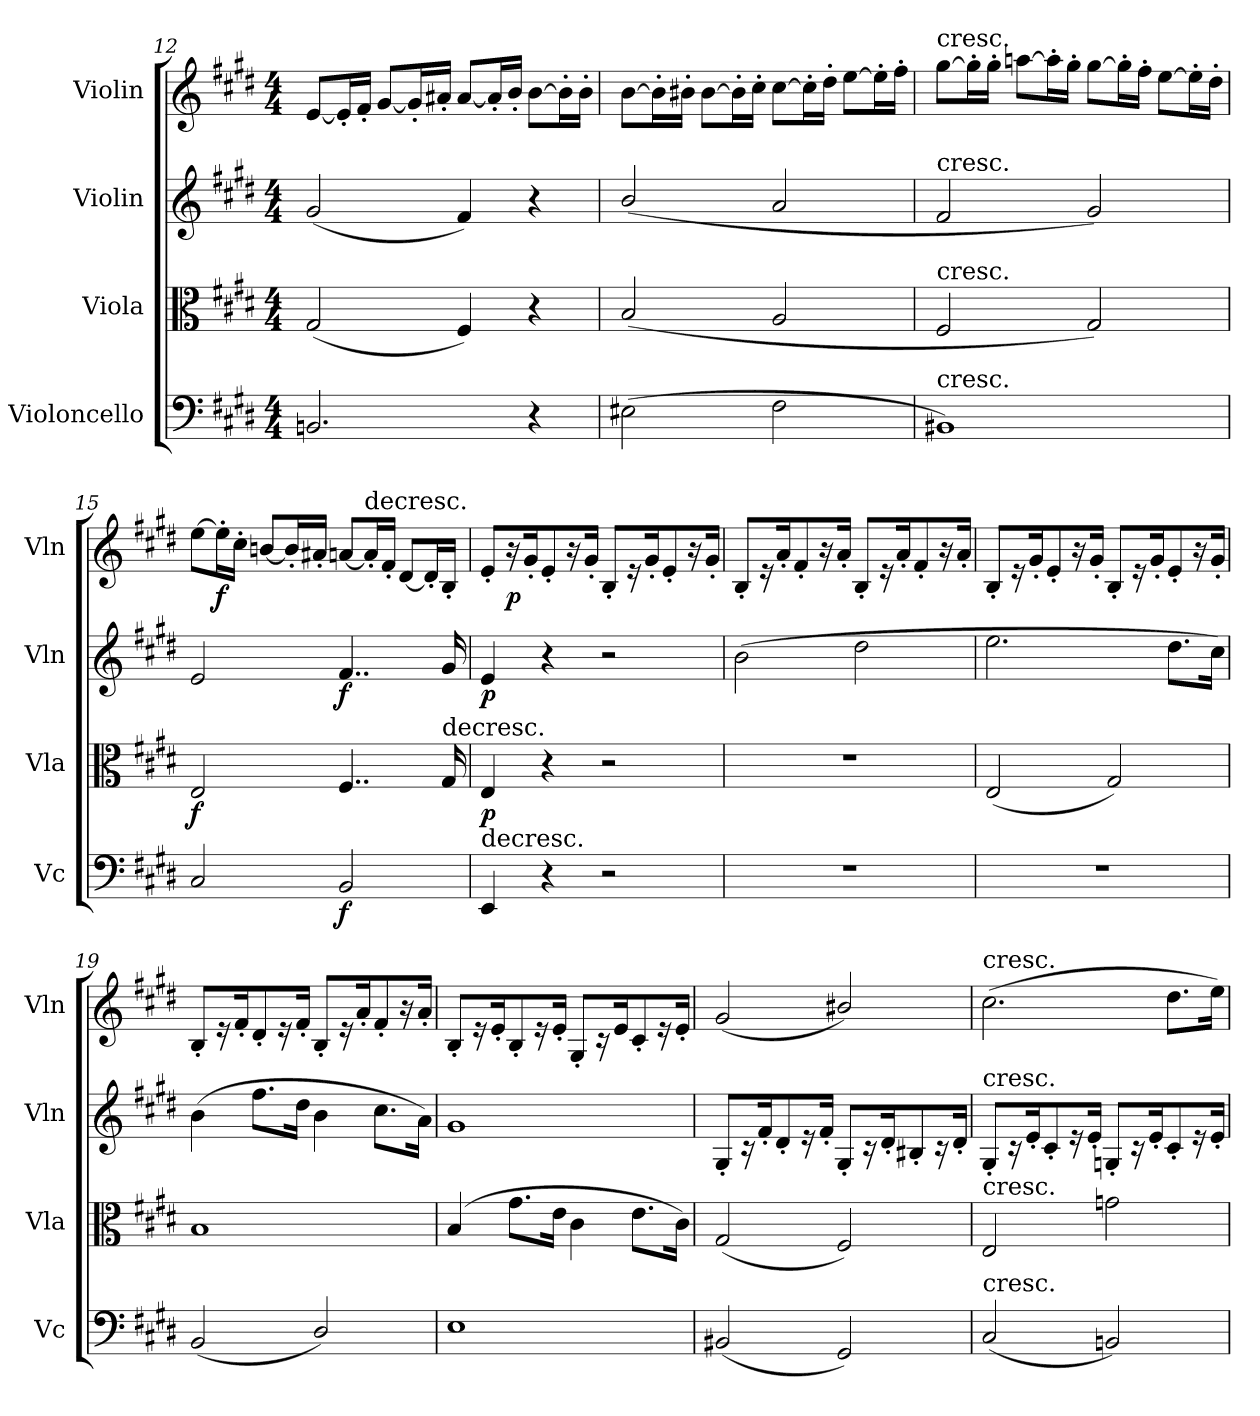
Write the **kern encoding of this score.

**kern	**dynam	**kern	**dynam	**kern	**dynam	**kern	**dynam
*part4	*part4	*part3	*part3	*part2	*part2	*part1	*part1
*staff4	*staff4	*staff3	*staff3	*staff2	*staff2	*staff1	*staff1
*I"Violoncello	*	*I"Viola	*	*I"Violin	*	*I"Violin	*
*I'Vc	*	*I'Vla	*	*I'Vln	*	*I'Vln	*
*clefF4	*	*clefC3	*	*clefG2	*	*clefG2	*
*k[f#c#g#d#]	*	*k[f#c#g#d#]	*	*k[f#c#g#d#]	*	*k[f#c#g#d#]	*
*E:	*	*E:	*	*E:	*	*E:	*
*M4/4	*	*M4/4	*	*M4/4	*	*M4/4	*
=12	=12	=12	=12	=12	=12	=12	=12
2.BBn/	.	(2G#/	.	(2g#/	.	[8e/L	.
.	.	.	.	.	.	16e'/L]	.
.	.	.	.	.	.	16f#'/JJ	.
.	.	.	.	.	.	[8g#/L	.
.	.	.	.	.	.	16g#'/L]	.
.	.	.	.	.	.	16a#X'/JJ	.
.	.	4F#/)	.	4f#/)	.	[8a#/L	.
.	.	.	.	.	.	16a#'/L]	.
.	.	.	.	.	.	16b'/JJ	.
4r	.	4r	.	4r	.	[8b\L	.
.	.	.	.	.	.	16b'\L]	.
.	.	.	.	.	.	16b'\JJ	.
=13	=13	=13	=13	=13	=13	=13	=13
(2E#X\	.	(2B/	.	(2b/	.	[8b\L	.
.	.	.	.	.	.	16b'\L]	.
.	.	.	.	.	.	16b#X'\JJ	.
.	.	.	.	.	.	[8b#\L	.
.	.	.	.	.	.	16b#'\L]	.
.	.	.	.	.	.	16cc#'\JJ	.
2F#\	.	2A/	.	2a/	.	[8cc#\L	.
.	.	.	.	.	.	16cc#'\L]	.
.	.	.	.	.	.	16dd#'\JJ	.
.	.	.	.	.	.	[8ee\L	.
.	.	.	.	.	.	16ee'\L]	.
.	.	.	.	.	.	16ff#'\JJ	.
=14	=14	=14	=14	=14	=14	=14	=14
!	!	!	!	!	!	!LO:TX:t=cresc.	!
!	!	!	!	!LO:TX:t=cresc.	!	!	!
!	!	!LO:TX:t=cresc.	!	!	!	!	!
!LO:TX:t=cresc.	!	!	!	!	!	!	!
1BB#X)	.	2F#/	.	2f#/	.	[8gg#\L	.
.	.	.	.	.	.	16gg#'\L]	.
.	.	.	.	.	.	16gg#'\JJ	.
.	.	.	.	.	.	[8aan\L	.
.	.	.	.	.	.	16aa'\L]	.
.	.	.	.	.	.	16gg#'\JJ	.
.	.	2G#/)	.	2g#/)	.	[8gg#\L	.
.	.	.	.	.	.	16gg#'\L]	.
.	.	.	.	.	.	16ff#'\JJ	.
.	.	.	.	.	.	[8ee\L	.
.	.	.	.	.	.	16ee'\L]	.
.	.	.	.	.	.	16dd#'\JJ	.
=15	=15	=15	=15	=15	=15	=15	=15
2C#/	.	2E/	f	2e/	.	[8ee\L	.
.	.	.	.	.	.	16ee'\L]	f
.	.	.	.	.	.	16cc#'\JJ	.
.	.	.	.	.	.	[8bn/L	.
.	.	.	.	.	.	16b'/L]	.
.	.	.	.	.	.	16a#X'/JJ	.
2BB/	f	4..F#/	.	4..f#/	f	[8an/L	.
!	!	!	!	!	!	!LO:TX:t=decresc.	!
.	.	.	.	.	.	16a'/L]	.
.	.	.	.	.	.	16f#'/JJ	.
.	.	.	.	.	.	[8d#/L	.
.	.	.	.	.	.	16d#'/L]	.
!	!	!LO:TX:t=decresc.	!	!	!	!	!
.	.	16G#/	.	16g#/	.	16B'/JJ	.
=16	=16	=16	=16	=16	=16	=16	=16
!LO:TX:t=decresc.	!	!	!	!	!	!	!
4EE/	.	4E/	p	4e/	p	8e'/L	.
.	.	.	.	.	.	16r	p
.	.	.	.	.	.	16g#'/K	.
4r	.	4r	.	4r	.	8e'/	.
.	.	.	.	.	.	16r	.
.	.	.	.	.	.	16g#'/Jk	.
2r	.	2r	.	2r	.	8B'/L	.
.	.	.	.	.	.	16r	.
.	.	.	.	.	.	16g#'/K	.
.	.	.	.	.	.	8e'/	.
.	.	.	.	.	.	16r	.
.	.	.	.	.	.	16g#'/Jk	.
=17	=17	=17	=17	=17	=17	=17	=17
1r	.	1r	.	(2b\	.	8B'/L	.
.	.	.	.	.	.	16r	.
.	.	.	.	.	.	16a'/K	.
.	.	.	.	.	.	8f#'/	.
.	.	.	.	.	.	16r	.
.	.	.	.	.	.	16a'/Jk	.
.	.	.	.	2dd#\	.	8B'/L	.
.	.	.	.	.	.	16r	.
.	.	.	.	.	.	16a'/K	.
.	.	.	.	.	.	8f#'/	.
.	.	.	.	.	.	16r	.
.	.	.	.	.	.	16a'/Jk	.
=18	=18	=18	=18	=18	=18	=18	=18
1r	.	(2E/	.	2.ee\	.	8B'/L	.
.	.	.	.	.	.	16r	.
.	.	.	.	.	.	16g#'/K	.
.	.	.	.	.	.	8e'/	.
.	.	.	.	.	.	16r	.
.	.	.	.	.	.	16g#'/Jk	.
.	.	2G#/)	.	.	.	8B'/L	.
.	.	.	.	.	.	16r	.
.	.	.	.	.	.	16g#'/K	.
.	.	.	.	8.dd#\L	.	8e'/	.
.	.	.	.	.	.	16r	.
.	.	.	.	16cc#\Jk)	.	16g#'/Jk	.
=19	=19	=19	=19	=19	=19	=19	=19
(2BB/	.	1B	.	(4b\	.	8B'/L	.
.	.	.	.	.	.	16r	.
.	.	.	.	.	.	16f#'/K	.
.	.	.	.	8.ff#\L	.	8d#'/	.
.	.	.	.	.	.	16r	.
.	.	.	.	16dd#\Jk	.	16f#'/Jk	.
2D#/)	.	.	.	4b\	.	8B'/L	.
.	.	.	.	.	.	16r	.
.	.	.	.	.	.	16a'/K	.
.	.	.	.	8.cc#\L	.	8f#'/	.
.	.	.	.	.	.	16r	.
.	.	.	.	16a\Jk)	.	16a'/Jk	.
=20	=20	=20	=20	=20	=20	=20	=20
1E	.	(4B/	.	1g#	.	8B'/L	.
.	.	.	.	.	.	16r	.
.	.	.	.	.	.	16e'/K	.
.	.	8.g#\L	.	.	.	8B'/	.
.	.	.	.	.	.	16r	.
.	.	16e\Jk	.	.	.	16e'/Jk	.
.	.	4c#\	.	.	.	8G#'/L	.
.	.	.	.	.	.	16r	.
.	.	.	.	.	.	16e/K	.
.	.	8.e\L	.	.	.	8c#'/	.
.	.	.	.	.	.	16r	.
.	.	16c#\Jk)	.	.	.	16e'/Jk	.
=21	=21	=21	=21	=21	=21	=21	=21
(2BB#X/	.	(2G#/	.	8G#'/L	.	(2g#/	.
.	.	.	.	16r	.	.	.
.	.	.	.	16f#'/K	.	.	.
.	.	.	.	8d#'/	.	.	.
.	.	.	.	16r	.	.	.
.	.	.	.	16f#'/Jk	.	.	.
2GG#/)	.	2F#/)	.	8G#'/L	.	2b#X/)	.
.	.	.	.	16r	.	.	.
.	.	.	.	16d#'/K	.	.	.
.	.	.	.	8B#X'/	.	.	.
.	.	.	.	16r	.	.	.
.	.	.	.	16d#'/Jk	.	.	.
=22	=22	=22	=22	=22	=22	=22	=22
!	!	!	!	!	!	!LO:TX:t=cresc.	!
!	!	!	!	!LO:TX:t=cresc.	!	!	!
!	!	!LO:TX:t=cresc.	!	!	!	!	!
!LO:TX:t=cresc.	!	!	!	!	!	!	!
(2C#/	.	2E/	.	8G#'/L	.	(2.cc#\	.
.	.	.	.	16r	.	.	.
.	.	.	.	16e'/K	.	.	.
.	.	.	.	8c#'/	.	.	.
.	.	.	.	16r	.	.	.
.	.	.	.	16e'/Jk	.	.	.
2BBn/)	.	2gn\	.	8Gn'/L	.	.	.
.	.	.	.	16r	.	.	.
.	.	.	.	16e'/K	.	.	.
.	.	.	.	8c#'/	.	8.dd#\L	.
.	.	.	.	16r	.	.	.
.	.	.	.	16e'/Jk	.	16ee\Jk)	.
=	=	=	=	=	=	=	=
*-	*-	*-	*-	*-	*-	*-	*-
